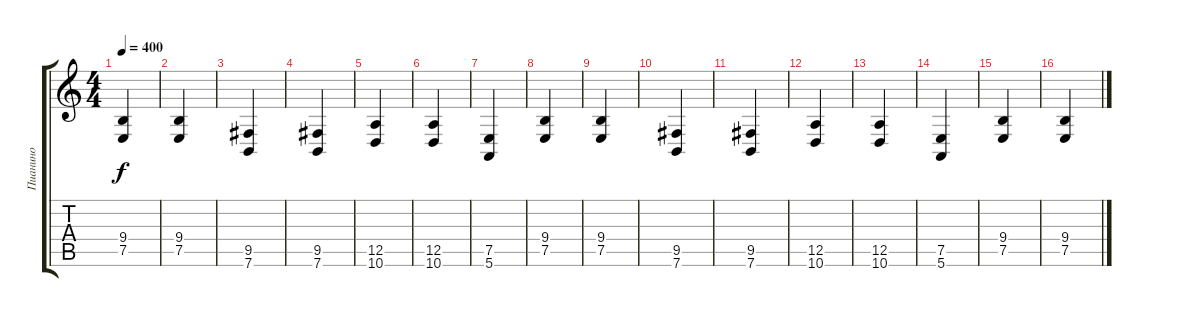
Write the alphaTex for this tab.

\track ("Пианино" "Пианино") {instrument acousticgrandpiano}
\staff {score tabs}
\tuning (E4 B3 G3 D3 A2 E2) {hide}
\ts (4 4)
\tempo 400
\clef g2
\ks c
(9.4 7.5).4{dy f} |
(9.4 7.5).4 |
(9.5 7.6).4 |
(9.5 7.6).4 |
(12.5 10.6).4 |
(12.5 10.6).4 |
(7.5 5.6).4 |
(9.4 7.5).4 |
(9.4 7.5).4 |
(9.5 7.6).4 |
(9.5 7.6).4 |
(12.5 10.6).4 |
(12.5 10.6).4 |
(7.5 5.6).4 |
(9.4 7.5).4 |
(9.4 7.5).4
